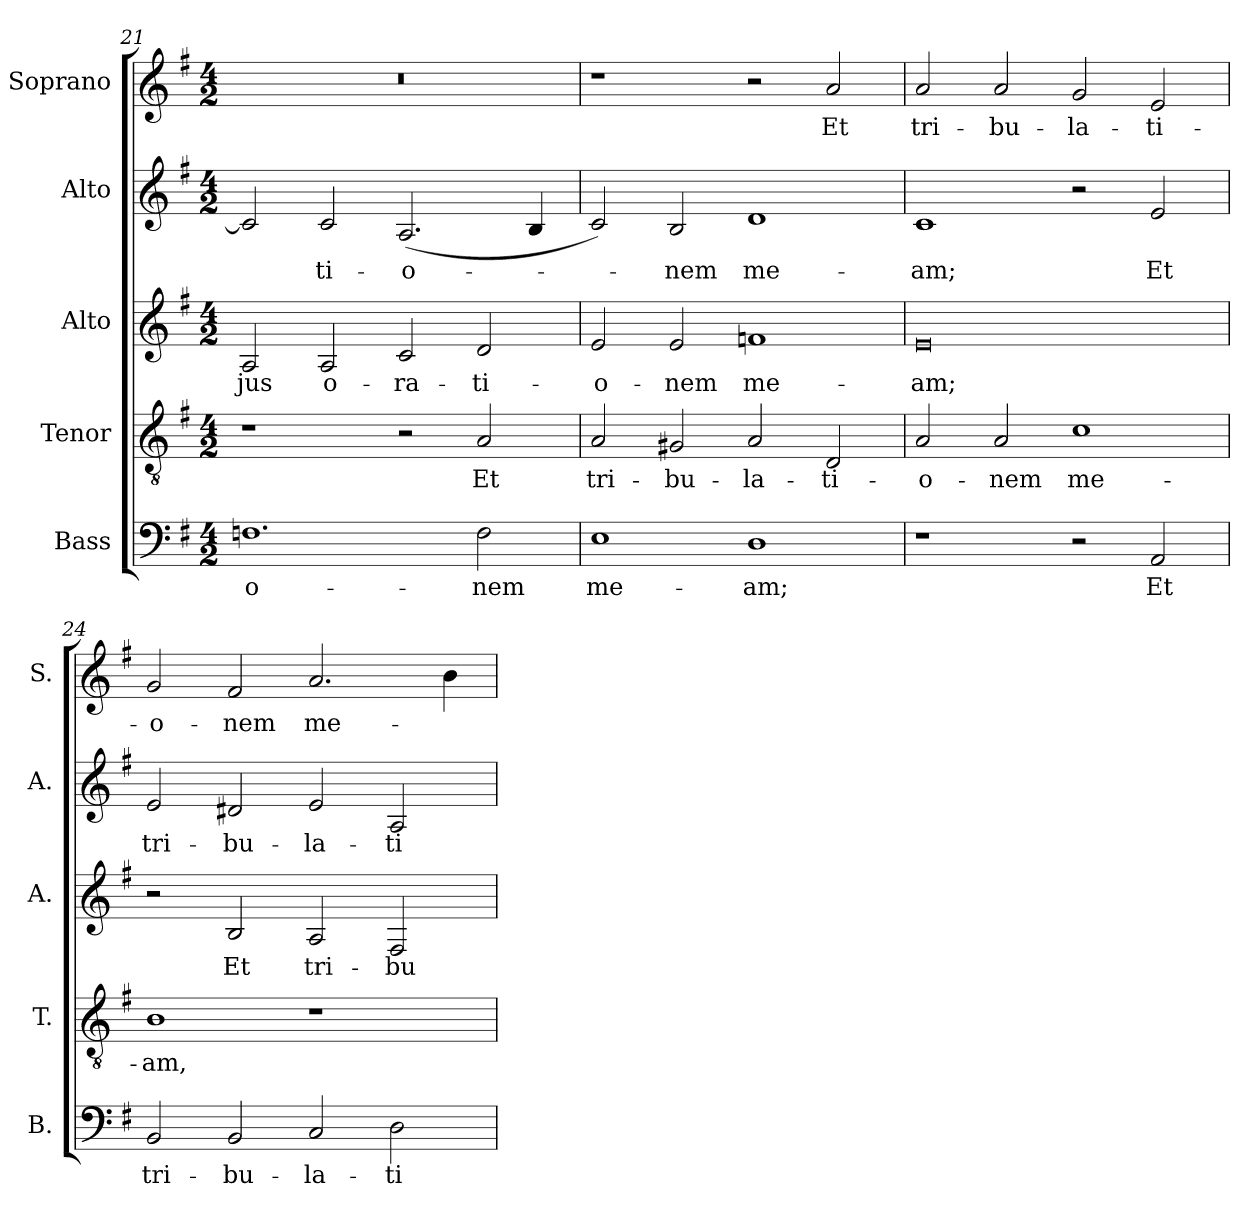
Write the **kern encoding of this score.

**kern	**text	**kern	**text	**kern	**text	**kern	**text	**kern	**text
*part5	*part5	*part4	*part4	*part3	*part3	*part2	*part2	*part1	*part1
*staff5	*staff5	*staff4	*staff4	*staff3	*staff3	*staff2	*staff2	*staff1	*staff1
*I"Bass	*	*I"Tenor	*	*I"Alto	*	*I"Alto	*	*I"Soprano	*
*I'B.	*	*I'T.	*	*I'A.	*	*I'A.	*	*I'S.	*
*clefF4	*	*clefGv2	*	*clefG2	*	*clefG2	*	*clefG2	*
*	*	*ITrd7c12	*	*	*	*	*	*	*
*k[f#]	*	*k[f#]	*	*k[f#]	*	*k[f#]	*	*k[f#]	*
*G:	*	*G:	*	*G:	*	*G:	*	*G:	*
*M4/2	*	*M4/2	*	*M4/2	*	*M4/2	*	*M4/2	*
=21	=21	=21	=21	=21	=21	=21	=21	=21	=21
!	!LO:LY:b:color=#000000	!	!	!	!	!	!	!	!
!	!	!	!	!	!LO:LY:b:color=#000000	!	!	!LO:N:vis=1	!
1.Fni	-o-	1r	.	2Ai/	-jus	2ci/]	.	0r	.
!	!	!	!	!	!LO:LY:b:color=#000000	!	!	!	!
!	!	!	!	!	!	!	!LO:LY:b:color=#000000	!	!
.	.	.	.	2Ai/	o-	2ci/	-ti-	.	.
!	!	!	!	!	!LO:LY:b:color=#000000	!	!	!	!
!	!	!	!	!	!	!	!LO:LY:b:color=#000000	!	!
.	.	2r	.	2ci/	-ra-	(2.Ai/	-o-	.	.
!	!LO:LY:b:color=#000000	!	!	!	!	!	!	!	!
!	!	!	!LO:LY:b:color=#000000	!	!	!	!	!	!
!	!	!	!	!	!LO:LY:b:color=#000000	!	!	!	!
2Fi\	-nem	2AAi/	Et	2di/	-ti-	.	.	.	.
.	.	.	.	.	.	4Bi/	.	.	.
!!LO:PB:g=z
=22	=22	=22	=22	=22	=22	=22	=22	=22	=22
!	!LO:LY:b:color=#000000	!	!	!	!	!	!	!	!
!	!	!	!LO:LY:b:color=#000000	!	!	!	!	!	!
!	!	!	!	!	!LO:LY:b:color=#000000	!	!	!	!
1Ei	me-	2AAi/	tri-	2ei/	-o-	2ci/)	.	1r	.
!	!	!	!LO:LY:b:color=#000000	!	!	!	!	!	!
!	!	!	!	!	!LO:LY:b:color=#000000	!	!	!	!
!	!	!	!	!	!	!	!LO:LY:b:color=#000000	!	!
.	.	2GG#Xi/	-bu-	2ei/	-nem	2Bi/	-nem	.	.
!	!LO:LY:b:color=#000000	!	!	!	!	!	!	!	!
!	!	!	!LO:LY:b:color=#000000	!	!	!	!	!	!
!	!	!	!	!	!LO:LY:b:color=#000000	!	!	!	!
!	!	!	!	!	!	!	!LO:LY:b:color=#000000	!	!
1Di	-am;	2AAi/	-la-	1fni	me-	1di	me-	2r	.
!	!	!	!LO:LY:b:color=#000000	!	!	!	!	!	!
!	!	!	!	!	!	!	!	!	!LO:LY:b:color=#000000
.	.	2DDi/	-ti-	.	.	.	.	2ai/	Et
=23	=23	=23	=23	=23	=23	=23	=23	=23	=23
!	!	!	!LO:LY:b:color=#000000	!	!	!	!	!	!
!	!	!	!	!	!LO:LY:b:color=#000000	!	!	!	!
!	!	!	!	!	!	!	!LO:LY:b:color=#000000	!	!
!	!	!	!	!	!	!	!	!	!LO:LY:b:color=#000000
1r	.	2AAi/	-o-	0ei	-am;	1ci	-am;	2ai/	tri-
!	!	!	!LO:LY:b:color=#000000	!	!	!	!	!	!
!	!	!	!	!	!	!	!	!	!LO:LY:b:color=#000000
.	.	2AAi/	-nem	.	.	.	.	2ai/	-bu-
!	!	!	!LO:LY:b:color=#000000	!	!	!	!	!	!
!	!	!	!	!	!	!	!	!	!LO:LY:b:color=#000000
2r	.	1Ci	me-	.	.	2r	.	2gi/	-la-
!	!LO:LY:b:color=#000000	!	!	!	!	!	!	!	!
!	!	!	!	!	!	!	!LO:LY:b:color=#000000	!	!
!	!	!	!	!	!	!	!	!	!LO:LY:b:color=#000000
2AAi/	Et	.	.	.	.	2ei/	Et	2ei/	-ti-
=24	=24	=24	=24	=24	=24	=24	=24	=24	=24
!	!LO:LY:b:color=#000000	!	!	!	!	!	!	!	!
!	!	!	!LO:LY:b:color=#000000	!	!	!	!	!	!
!	!	!	!	!	!	!	!LO:LY:b:color=#000000	!	!
!	!	!	!	!	!	!	!	!	!LO:LY:b:color=#000000
2BBi/	tri-	1BBi	-am,	2r	.	2ei/	tri-	2gi/	-o-
!	!LO:LY:b:color=#000000	!	!	!	!	!	!	!	!
!	!	!	!	!	!LO:LY:b:color=#000000	!	!	!	!
!	!	!	!	!	!	!	!LO:LY:b:color=#000000	!	!
!	!	!	!	!	!	!	!	!	!LO:LY:b:color=#000000
2BBi/	-bu-	.	.	2Bi/	Et	2d#Xi/	-bu-	2f#i/	-nem
!	!LO:LY:b:color=#000000	!	!	!	!	!	!	!	!
!	!	!	!	!	!LO:LY:b:color=#000000	!	!	!	!
!	!	!	!	!	!	!	!LO:LY:b:color=#000000	!	!
!	!	!	!	!	!	!	!	!	!LO:LY:b:color=#000000
2Ci/	-la-	1r	.	2Ai/	tri-	2ei/	-la-	2.ai/	me-
!	!LO:LY:b:color=#000000	!	!	!	!	!	!	!	!
!	!	!	!	!	!LO:LY:b:color=#000000	!	!	!	!
!	!	!	!	!	!	!	!LO:LY:b:color=#000000	!	!
2Di\	-ti-	.	.	2F#i/	-bu-	2Ai/	-ti-	.	.
.	.	.	.	.	.	.	.	4bi\	.
=	=	=	=	=	=	=	=	=	=
*-	*-	*-	*-	*-	*-	*-	*-	*-	*-
